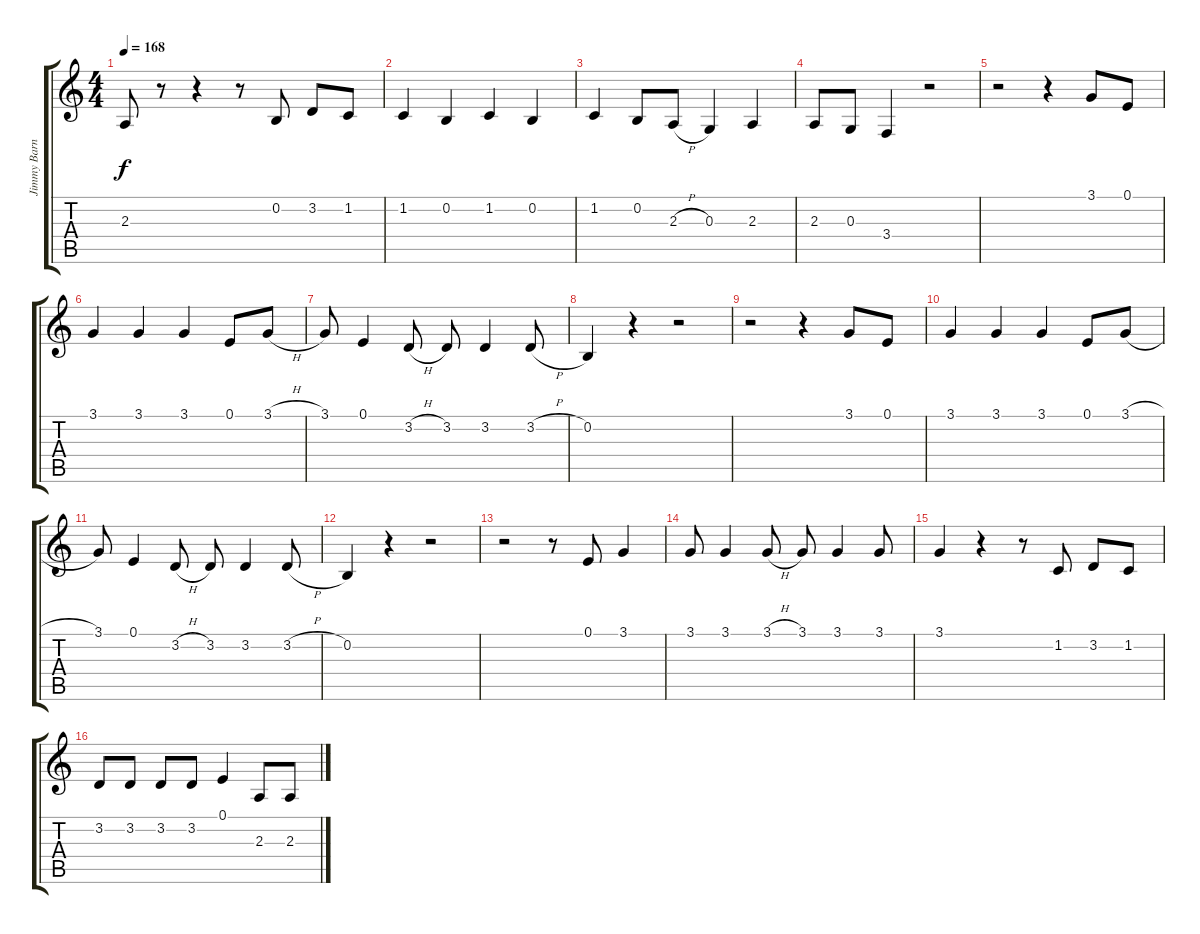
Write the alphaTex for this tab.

\track ("Jimmy Barnes" "Jimmy Barn") {instrument acousticgrandpiano}
\staff {score tabs}
\tuning (E4 B3 G3 D3 A2 E2) {hide}
\ts (4 4)
\tempo 168
\clef g2
\ks c
2.3.8{dy f} r.8 r.4 r.8 0.2.8 3.2.8 1.2.8 |
1.2.4 0.2.4 1.2.4 0.2.4 |
1.2.4 0.2.8 2.3{h}.8 0.3.4 2.3.4 |
2.3.8 0.3.8 3.4.4 r.2 |
r.2 r.4 3.1.8 0.1.8 |
3.1.4 3.1.4 3.1.4 0.1.8 3.1{h}.8 |
3.1.8 0.1.4 3.2{h}.8 3.2.8 3.2.4 3.2{h}.8 |
0.2.4 r.4 r.2 |
r.2 r.4 3.1.8 0.1.8 |
3.1.4 3.1.4 3.1.4 0.1.8 3.1{h}.8 |
3.1.8 0.1.4 3.2{h}.8 3.2.8 3.2.4 3.2{h}.8 |
0.2.4 r.4 r.2 |
r.2 r.8 0.1.8 3.1.4 |
3.1.8 3.1.4 3.1{h}.8 3.1.8 3.1.4 3.1.8 |
3.1.4 r.4 r.8 1.2.8 3.2.8 1.2.8 |
3.2.8 3.2.8 3.2.8 3.2.8 0.1.4 2.3.8 2.3{h}.8
